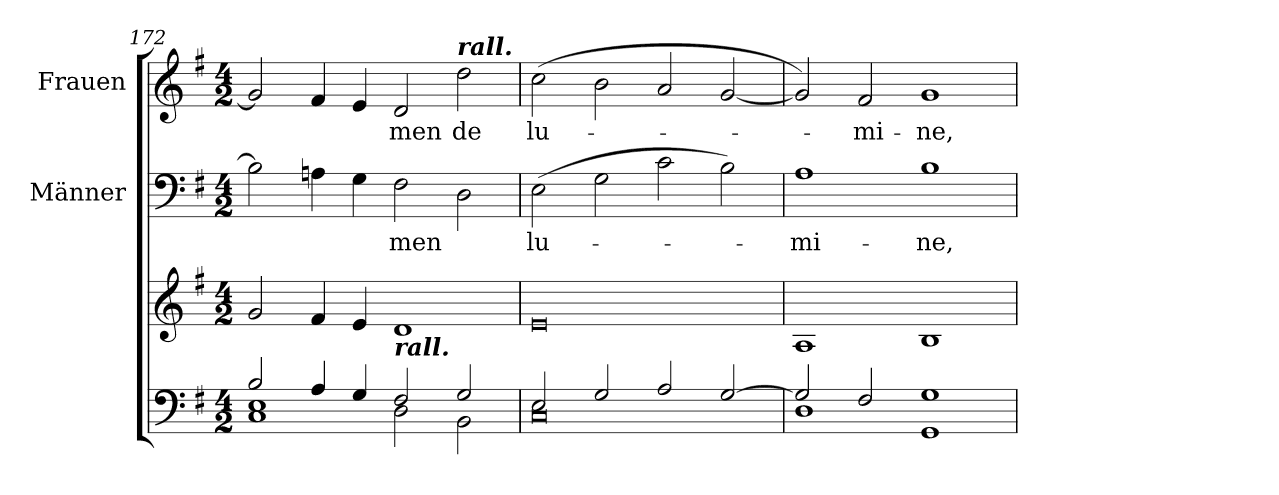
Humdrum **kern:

**kern	**kern	**kern	**text	**kern	**text
*part3	*part3	*part2	*part2	*part1	*part1
*staff4	*staff3	*staff2	*staff2	*staff1	*staff1
*	*	*I"Männer	*	*I"Frauen	*
*clefF4	*clefG2	*clefF4	*	*clefG2	*
*k[f#]	*k[f#]	*k[f#]	*	*k[f#]	*
*G:	*G:	*G:	*	*G:	*
*M4/2	*M4/2	*M4/2	*	*M4/2	*
=172	=172	=172	=172	=172	=172
*^	*	*	*	*	*
2B/	1C 1E	2g/	2B\]	.	2g/]	.
4A/	.	4f#/	4An\	.	4f#/	.
4G/	.	4e/	4G\	.	4e/	.
!	!	!LO:TX:b:Bi:t=rall.	!	!	!	!
!	!	!	!	!LO:LY:b	!	!LO:LY:b
2F#/	2D\	1d	2F#\	-men	2d/	-men
!	!	!	!	!	!LO:TX:a:Bi:t=rall.	!
!	!	!	!	!	!	!LO:LY:b
2G/	2BB\	.	2D\	.	2dd\	de
=173	=173	=173	=173	=173	=173	=173
!	!	!	!	!LO:LY:b	!	!LO:LY:b
2E/	0C	0e	(>2E\	lu-	(>2cc\	lu-
2G/	.	.	2G\	.	2b\	.
2A/	.	.	2c\	.	2a/	.
[>2G/	.	.	2B\)	.	[2g/	.
=174	=174	=174	=174	=174	=174	=174
!	!	!	!	!LO:LY:b	!	!
2G/]	1D	1A	1A	-mi-	2g/])	.
!	!	!	!	!	!	!LO:LY:b
2F#/	.	.	.	.	2f#/	-mi-
!	!	!	!	!LO:LY:b	!	!LO:LY:b
1G	1GG	1B	1B	-ne,	1g	-ne,
*v	*v	*	*	*	*	*
=	=	=	=	=	=
*-	*-	*-	*-	*-	*-
